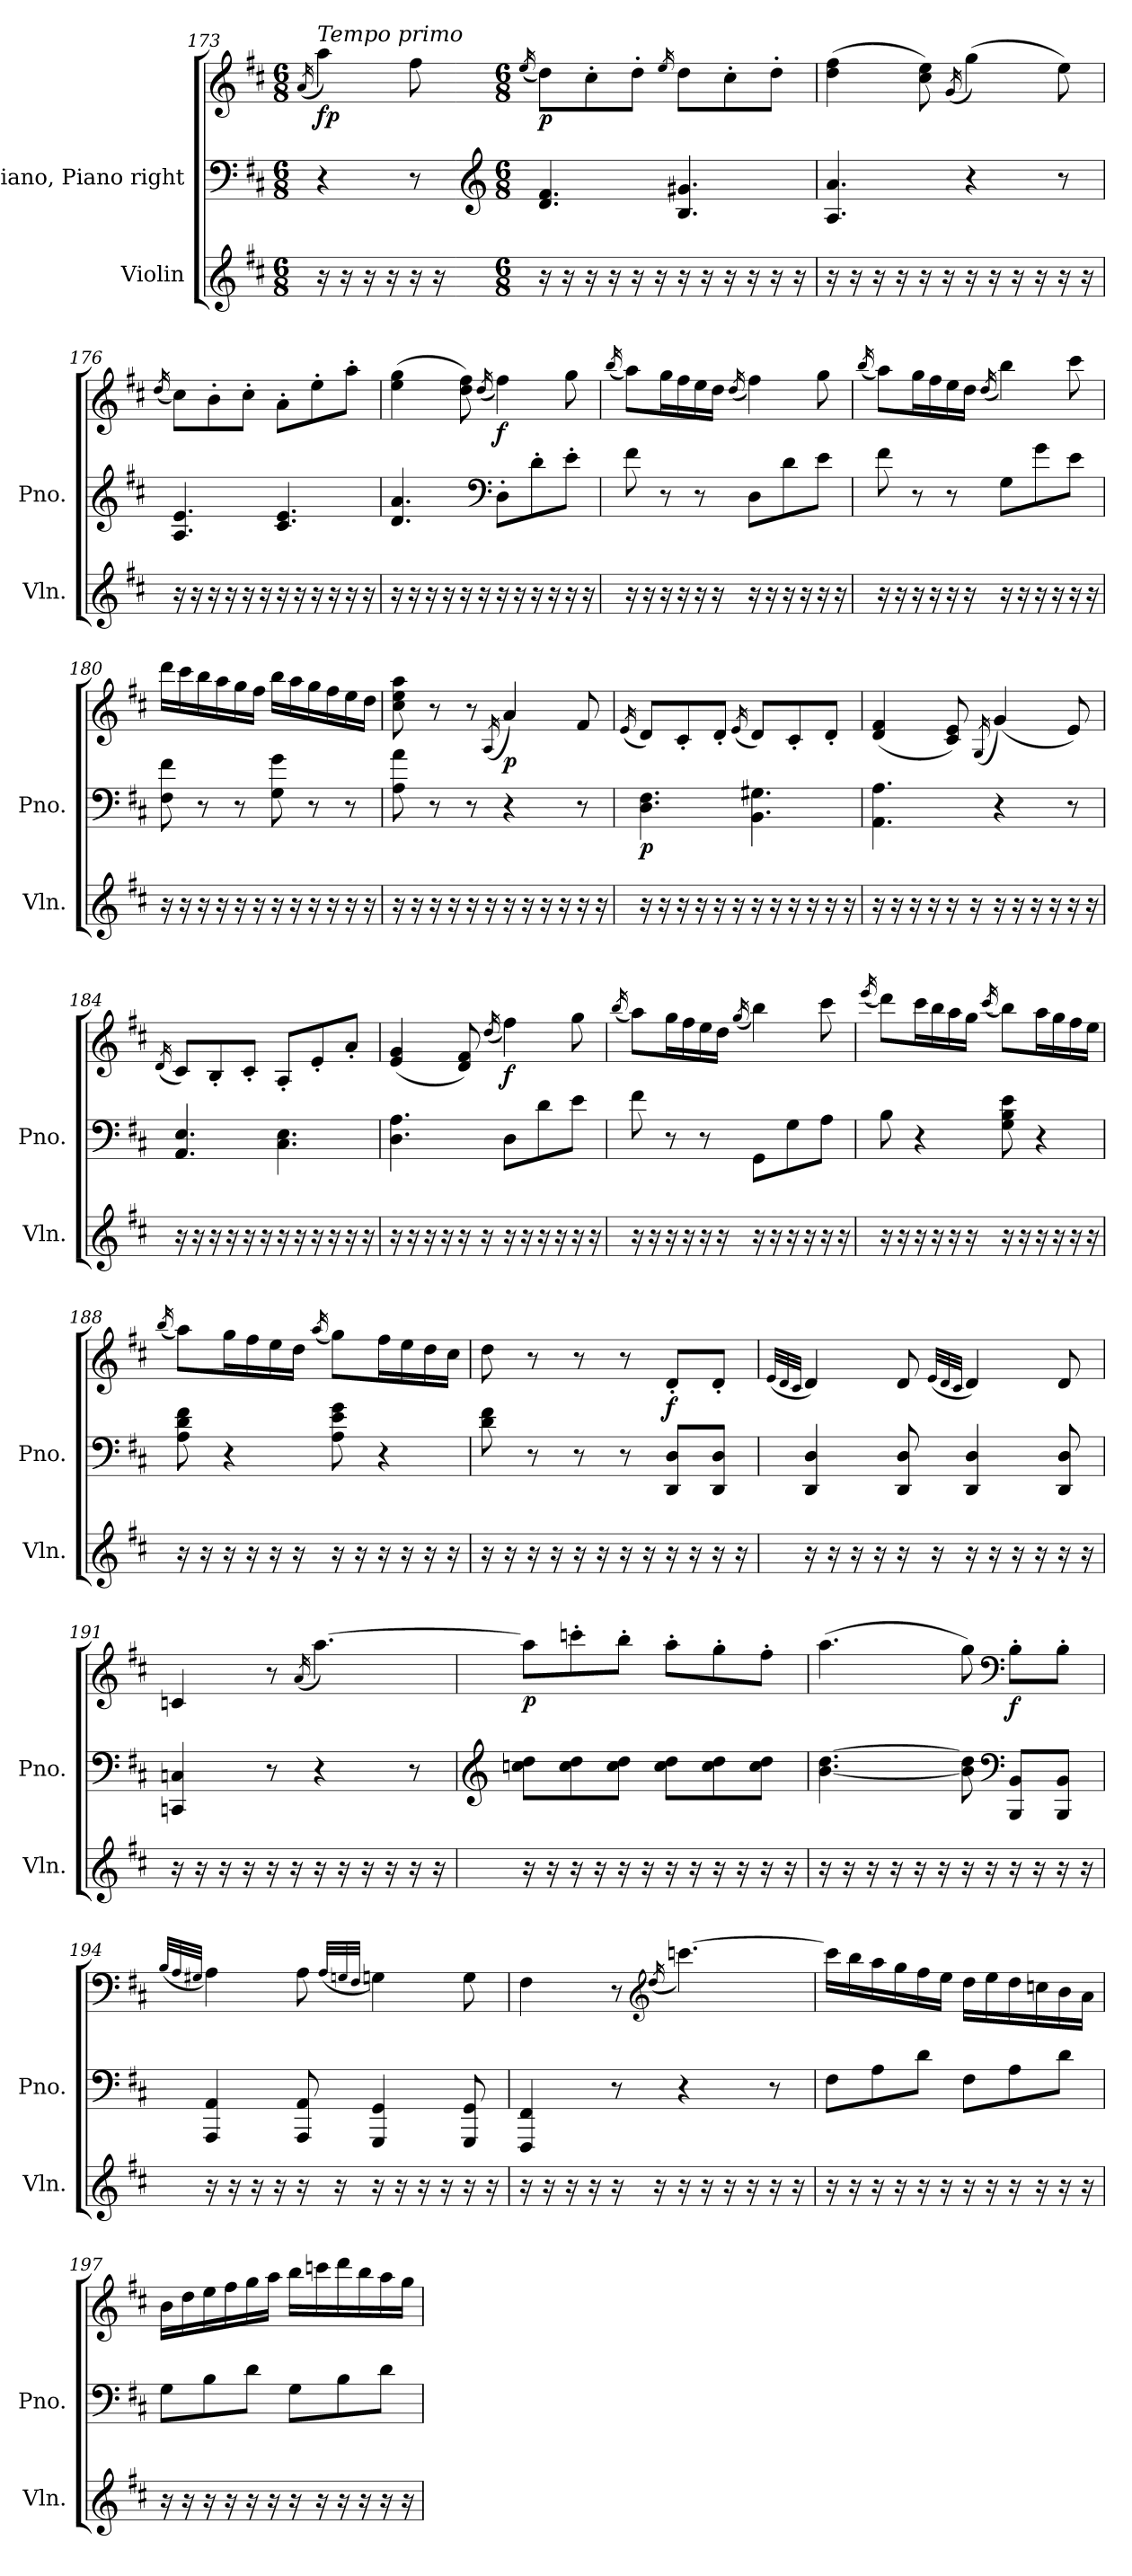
**kern	**kern	**kern	**dynam
*part2	*part1	*part1	*part1
*staff3	*staff2	*staff1	*staff1/2
*I"Violin	*I"Piano, Piano right	*	*
*I'Vln.	*I'Pno.	*	*
!!LO:LB:g=z
*clefG2	*clefF4	*clefG2	*
*k[f#c#]	*k[f#c#]	*k[f#c#]	*
*M6/8	*M6/8	*M6/8	*
=173X2	=173X2	=173X2	=173X2
.	.	(<16qa/	.
!	!	!LO:TX:a:i:t=Tempo primo	!
!	!	!	!LO:DY:b
16r	4r	4aa\)	fp
16r	.	.	.
16r	.	.	.
16r	.	.	.
16r	8r	8ff#\	.
16r	.	.	.
=174-	=174-	=174-	=174-
*	*clefG2	*	*
*M6/8	*M6/8	*M6/8	*
.	.	(<16qee/	.
!	!	!	!LO:DY:b
16r	4.d/ 4.f#/	8dd\L)	p
16r	.	.	.
16r	.	8cc#'\	.
16r	.	.	.
16r	.	8dd'\J	.
16r	.	.	.
.	.	16qee/	.
16r	4.B/ 4.g#X/	8dd\L	.
16r	.	.	.
16r	.	8cc#'\	.
16r	.	.	.
16r	.	8dd'\J	.
16r	.	.	.
=175	=175	=175	=175
16r	4.A/ 4.a/	(>4dd\ 4ff#\	.
16r	.	.	.
16r	.	.	.
16r	.	.	.
16r	.	8cc#\ 8ee\)	.
16r	.	.	.
.	.	(>16qg/	.
16r	4r	(>4gg\)	.
16r	.	.	.
16r	.	.	.
16r	.	.	.
16r	8r	8ee\)	.
16r	.	.	.
!!LO:LB:g=z
=176	=176	=176	=176
.	.	(<16qdd/	.
16r	4.A/ 4.e/	8cc#\L)	.
16r	.	.	.
16r	.	8b'\	.
16r	.	.	.
16r	.	8cc#'\J	.
16r	.	.	.
16r	4.c#/ 4.e/	8a'\L	.
16r	.	.	.
16r	.	8ee'\	.
16r	.	.	.
16r	.	8aa'\J	.
16r	.	.	.
=177	=177	=177	=177
16r	4.d/ 4.a/	(>4ee\ 4gg\	.
16r	.	.	.
16r	.	.	.
16r	.	.	.
16r	.	8dd\ 8ff#\)	.
16r	.	.	.
*	*clefF4	*	*
.	.	(<16qdd/	.
!	!	!	!LO:DY:b
16r	8D'\L	4ff#\)	f
16r	.	.	.
16r	8d'\	.	.
16r	.	.	.
16r	8e'\J	8gg\	.
16r	.	.	.
=178	=178	=178	=178
.	.	(<16qbb/	.
16r	8f#\	8aa\L)	.
16r	.	.	.
16r	8r	16gg\L	.
16r	.	16ff#\	.
16r	8r	16ee\	.
16r	.	16dd\JJ	.
.	.	(<16qdd/	.
16r	8D\L	4ff#\)	.
16r	.	.	.
16r	8d\	.	.
16r	.	.	.
16r	8e\J	8gg\	.
16r	.	.	.
!!LO:PB:g=z
=179	=179	=179	=179
.	.	(<16qbb/	.
16r	8f#\	8aa\L)	.
16r	.	.	.
16r	8r	16gg\L	.
16r	.	16ff#\	.
16r	8r	16ee\	.
16r	.	16dd\JJ	.
.	.	(>16qdd/	.
16r	8G\L	4bb\)	.
16r	.	.	.
16r	8g\	.	.
16r	.	.	.
16r	8e\J	8ccc#\	.
16r	.	.	.
=180	=180	=180	=180
16r	8F#\ 8f#\	16ddd\LL	.
16r	.	16ccc#\	.
16r	8r	16bb\	.
16r	.	16aa\	.
16r	8r	16gg\	.
16r	.	16ff#\JJ	.
16r	8G\ 8g\	16bb\LL	.
16r	.	16aa\	.
16r	8r	16gg\	.
16r	.	16ff#\	.
16r	8r	16ee\	.
16r	.	16dd\JJ	.
=181	=181	=181	=181
16r	8A\ 8a\	8cc#\ 8ee\ 8aa\	.
16r	.	.	.
16r	8r	8r	.
16r	.	.	.
16r	8r	8r	.
16r	.	.	.
.	.	(>16qA/	.
!	!	!	!LO:DY:b
16r	4r	4a/)	p
16r	.	.	.
16r	.	.	.
16r	.	.	.
16r	8r	8f#/	.
16r	.	.	.
!!LO:LB:g=z
=182	=182	=182	=182
.	.	(<16qe/	.
!	!	!	!LO:DY:b=2
16r	4.D\ 4.F#\	8d/L)	p
16r	.	.	.
16r	.	8c#'/	.
16r	.	.	.
16r	.	8d'/J	.
16r	.	.	.
.	.	(<16qe/	.
16r	4.BB\ 4.G#X\	8d/L)	.
16r	.	.	.
16r	.	8c#'/	.
16r	.	.	.
16r	.	8d'/J	.
16r	.	.	.
=183	=183	=183	=183
16r	4.AA\ 4.A\	(<4d/ 4f#/	.
16r	.	.	.
16r	.	.	.
16r	.	.	.
16r	.	8c#/ 8e/)	.
16r	.	.	.
.	.	(>16qG/	.
16r	4r	(<4g/)	.
16r	.	.	.
16r	.	.	.
16r	.	.	.
16r	8r	8e/)	.
16r	.	.	.
=184	=184	=184	=184
.	.	(<16qd/	.
16r	4.AA/ 4.E/	8c#/L)	.
16r	.	.	.
16r	.	8B'/	.
16r	.	.	.
16r	.	8c#'/J	.
16r	.	.	.
16r	4.C#\ 4.E\	8A'/L	.
16r	.	.	.
16r	.	8e'/	.
16r	.	.	.
16r	.	8a'/J	.
16r	.	.	.
!!LO:LB:g=z
=185	=185	=185	=185
16r	4.D\ 4.A\	(<4e/ 4g/	.
16r	.	.	.
16r	.	.	.
16r	.	.	.
16r	.	8d/ 8f#/)	.
16r	.	.	.
.	.	(<16qdd/	.
!	!	!	!LO:DY:b
16r	8D\L	4ff#\)	f
16r	.	.	.
16r	8d\	.	.
16r	.	.	.
16r	8e\J	8gg\	.
16r	.	.	.
=186	=186	=186	=186
.	.	(<16qbb/	.
16r	8f#\	8aa\L)	.
16r	.	.	.
16r	8r	16gg\L	.
16r	.	16ff#\	.
16r	8r	16ee\	.
16r	.	16dd\JJ	.
.	.	(<16qgg/	.
16r	8GG\L	4bb\)	.
16r	.	.	.
16r	8G\	.	.
16r	.	.	.
16r	8A\J	8ccc#\	.
16r	.	.	.
=187	=187	=187	=187
.	.	(<16qeee/	.
16r	8B\	8ddd\L)	.
16r	.	.	.
16r	4r	16ccc#\L	.
16r	.	16bb\	.
16r	.	16aa\	.
16r	.	16gg\JJ	.
.	.	(<16qccc#/	.
16r	8G\ 8B\ 8e\	8bb\L)	.
16r	.	.	.
16r	4r	16aa\L	.
16r	.	16gg\	.
16r	.	16ff#\	.
16r	.	16ee\JJ	.
!!LO:PB:g=z
=188	=188	=188	=188
.	.	(<16qbb/	.
16r	8A\ 8d\ 8f#\	8aa\L)	.
16r	.	.	.
16r	4r	16gg\L	.
16r	.	16ff#\	.
16r	.	16ee\	.
16r	.	16dd\JJ	.
.	.	(<16qaa/	.
16r	8A\ 8e\ 8g\	8gg\L)	.
16r	.	.	.
16r	4r	16ff#\L	.
16r	.	16ee\	.
16r	.	16dd\	.
16r	.	16cc#\JJ	.
=189	=189	=189	=189
16r	8d\ 8f#\	8dd\	.
16r	.	.	.
16r	8r	8r	.
16r	.	.	.
16r	8r	8r	.
16r	.	.	.
16r	8r	8r	.
16r	.	.	.
!	!	!	!LO:DY:b
16r	8DD/ 8D/L	8d'/L	f
16r	.	.	.
16r	8DD/ 8D/J	8d'/J	.
16r	.	.	.
=190	=190	=190	=190
.	.	(<32qe/LLL	.
.	.	32qd/	.
.	.	32qc#/JJJ	.
16r	4DD/ 4D/	4d/)	.
16r	.	.	.
16r	.	.	.
16r	.	.	.
16r	8DD/ 8D/	8d/	.
16r	.	.	.
.	.	(<32qe/LLL	.
.	.	32qd/	.
.	.	32qc#/JJJ	.
16r	4DD/ 4D/	4d/)	.
16r	.	.	.
16r	.	.	.
16r	.	.	.
16r	8DD/ 8D/	8d/	.
16r	.	.	.
!!LO:LB:g=z
=191	=191	=191	=191
16r	4CCn/ 4Cn/	4cn/	.
16r	.	.	.
16r	.	.	.
16r	.	.	.
16r	8r	8r	.
16r	.	.	.
.	.	(>16qa/	.
16r	4r	[4.aa\)	.
16r	.	.	.
16r	.	.	.
16r	.	.	.
16r	8r	.	.
16r	.	.	.
=192	=192	=192	=192
*	*clefG2	*	*
!	!	!	!LO:DY:b
16r	8ccn\ 8dd\L	8aa\L]	p
16r	.	.	.
16r	8cc\ 8dd\	8cccn'\	.
16r	.	.	.
16r	8cc\ 8dd\J	8bb'\J	.
16r	.	.	.
16r	8cc\ 8dd\L	8aa'\L	.
16r	.	.	.
16r	8cc\ 8dd\	8gg'\	.
16r	.	.	.
16r	8cc\ 8dd\J	8ff#'\J	.
16r	.	.	.
=193	=193	=193	=193
16r	[4.b\ [4.dd\	(>4.aa\	.
16r	.	.	.
16r	.	.	.
16r	.	.	.
16r	.	.	.
16r	.	.	.
16r	8b\] 8dd\]	8gg\)	.
16r	.	.	.
*	*clefF4	*clefF4	*
!	!	!	!LO:DY:b
16r	8BBB/ 8BB/L	8B'\L	f
16r	.	.	.
16r	8BBB/ 8BB/J	8B'\J	.
16r	.	.	.
!!LO:LB:g=z
=194	=194	=194	=194
.	.	(<32qB/LLL	.
.	.	32qA/	.
.	.	32qG#X/JJJ	.
16r	4AAA/ 4AA/	4A\)	.
16r	.	.	.
16r	.	.	.
16r	.	.	.
16r	8AAA/ 8AA/	8A\	.
16r	.	.	.
.	.	(<32qA/LLL	.
.	.	32qGn/	.
.	.	32qF#/JJJ	.
16r	4GGG/ 4GG/	4G\)	.
16r	.	.	.
16r	.	.	.
16r	.	.	.
16r	8GGG/ 8GG/	8G\	.
16r	.	.	.
=195	=195	=195	=195
16r	4FFF#/ 4FF#/	4F#\	.
16r	.	.	.
16r	.	.	.
16r	.	.	.
16r	8r	8r	.
*	*	*clefG2	*
16r	.	.	.
.	.	(<16qdd/	.
16r	4r	[4.cccn\)	.
16r	.	.	.
16r	.	.	.
16r	.	.	.
16r	8r	.	.
16r	.	.	.
=196	=196	=196	=196
16r	8F#\L	16ccc\LL]	.
16r	.	16bb\	.
16r	8A\	16aa\	.
16r	.	16gg\	.
16r	8d\J	16ff#\	.
16r	.	16ee\JJ	.
16r	8F#\L	16dd\LL	.
16r	.	16ee\	.
16r	8A\	16dd\	.
16r	.	16ccn\	.
16r	8d\J	16b\	.
16r	.	16a\JJ	.
!!LO:PB:g=z
=197	=197	=197	=197
16r	8G\L	16b\LL	.
16r	.	16dd\	.
16r	8B\	16ee\	.
16r	.	16ff#\	.
16r	8d\J	16gg\	.
16r	.	16aa\JJ	.
16r	8G\L	16bb\LL	.
16r	.	16cccn\	.
16r	8B\	16ddd\	.
16r	.	16bb\	.
16r	8d\J	16aa\	.
16r	.	16gg\JJ	.
=	=	=	=
*-	*-	*-	*-
